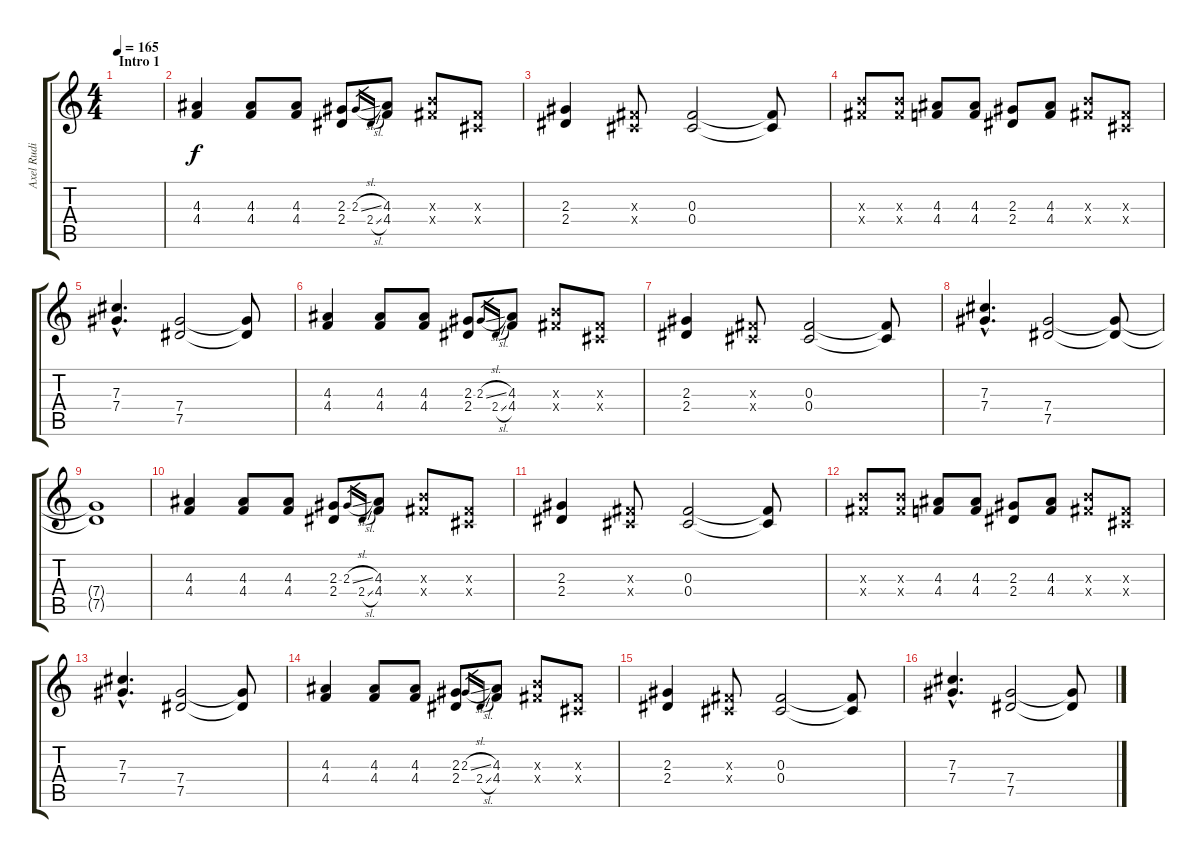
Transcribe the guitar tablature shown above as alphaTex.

\track ("Axel Rudi Pell - Chitarra" "Axel Rudi ") {instrument distortionguitar}
\staff {score tabs}
\tuning (Eb4 Bb3 Gb3 Db3 Ab2 Eb2) {hide}
\ts (4 4)
\section ("" "Intro 1")
\tempo 165
\clef g2
\ks c
|
(4.3 4.4).4 (4.3 4.4).8 (4.3 4.4).8 (2.3 2.4).8 2.3{sl}.16{gr} 2.4{sl}.16{gr} (4.3 4.4).8 (5.3{x} 5.4{x}).8 (0.3{x} 0.4{x}).8 |
(2.3 2.4).4 (0.3{x} 0.4{x}).8 (0.3 0.4).2 (0.3{t} 0.4{t}).8 |
(5.3{x} 5.4{x}).8 (5.3{x} 5.4{x}).8 (4.3 4.4).8 (4.3 4.4).8 (2.3 2.4).8 (4.3 4.4).8 (5.3{x} 5.4{x}).8 (0.3{x} 0.4{x}).8 |
(7.3{hac} 7.4{hac}).4{d} (7.4 7.5).2 (7.4{t} 7.5{t}).8 |
(4.3 4.4).4 (4.3 4.4).8 (4.3 4.4).8 (2.3 2.4).8 2.3{sl}.16{gr} 2.4{sl}.16{gr} (4.3 4.4).8 (5.3{x} 5.4{x}).8 (0.3{x} 0.4{x}).8 |
(2.3 2.4).4 (0.3{x} 0.4{x}).8 (0.3 0.4).2 (0.3{t} 0.4{t}).8 |
(7.3{hac} 7.4{hac}).4{d} (7.4 7.5).2 (7.4{t} 7.5{t}).8 |
(7.4{t} 7.5{t}).1 |
(4.3 4.4).4 (4.3 4.4).8 (4.3 4.4).8 (2.3 2.4).8 2.3{sl}.16{gr} 2.4{sl}.16{gr} (4.3 4.4).8 (5.3{x} 5.4{x}).8 (0.3{x} 0.4{x}).8 |
(2.3 2.4).4 (0.3{x} 0.4{x}).8 (0.3 0.4).2 (0.3{t} 0.4{t}).8 |
(5.3{x} 5.4{x}).8 (5.3{x} 5.4{x}).8 (4.3 4.4).8 (4.3 4.4).8 (2.3 2.4).8 (4.3 4.4).8 (5.3{x} 5.4{x}).8 (0.3{x} 0.4{x}).8 |
(7.3{hac} 7.4{hac}).4{d} (7.4 7.5).2 (7.4{t} 7.5{t}).8 |
(4.3 4.4).4 (4.3 4.4).8 (4.3 4.4).8 (2.3 2.4).8 2.3{sl}.16{gr} 2.4{sl}.16{gr} (4.3 4.4).8 (5.3{x} 5.4{x}).8 (0.3{x} 0.4{x}).8 |
(2.3 2.4).4 (0.3{x} 0.4{x}).8 (0.3 0.4).2 (0.3{t} 0.4{t}).8 |
(7.3{hac} 7.4{hac}).4{d} (7.4 7.5).2 (7.4{t} 7.5{t}).8
